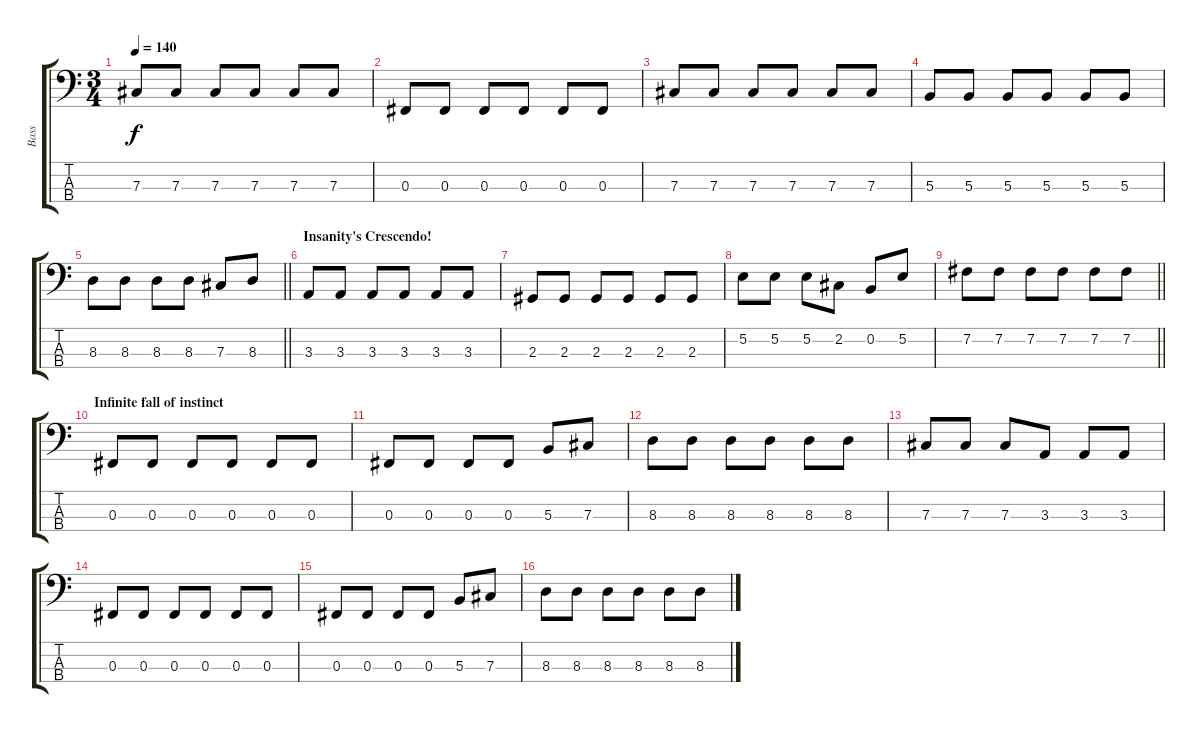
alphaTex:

\track ("Bass" "Bass") {instrument electricbassfinger}
\staff {score tabs}
\tuning (E2 B1 Gb1 Db1) {hide}
\ts (3 4)
\tempo 140
\clef f4
\ks c
7.3.8{dy f} 7.3.8 7.3.8 7.3.8 7.3.8 7.3.8 |
0.3.8 0.3.8 0.3.8 0.3.8 0.3.8 0.3.8 |
7.3.8 7.3.8 7.3.8 7.3.8 7.3.8 7.3.8 |
5.3.8 5.3.8 5.3.8 5.3.8 5.3.8 5.3.8 |
\barLineRight lightlight
8.3.8 8.3.8 8.3.8 8.3.8 7.3.8 8.3.8 |
\section ("" "Insanity's Crescendo!")
3.3.8 3.3.8 3.3.8 3.3.8 3.3.8 3.3.8 |
2.3.8 2.3.8 2.3.8 2.3.8 2.3.8 2.3.8 |
5.2.8 5.2.8 5.2.8 2.2.8 0.2.8 5.2.8 |
\barLineRight lightlight
7.2.8 7.2.8 7.2.8 7.2.8 7.2.8 7.2.8 |
\section ("" "Infinite fall of instinct")
0.3.8 0.3.8 0.3.8 0.3.8 0.3.8 0.3.8 |
0.3.8 0.3.8 0.3.8 0.3.8 5.3.8 7.3.8 |
8.3.8 8.3.8 8.3.8 8.3.8 8.3.8 8.3.8 |
7.3.8 7.3.8 7.3.8 3.3.8 3.3.8 3.3.8 |
0.3.8 0.3.8 0.3.8 0.3.8 0.3.8 0.3.8 |
0.3.8 0.3.8 0.3.8 0.3.8 5.3.8 7.3.8 |
8.3.8 8.3.8 8.3.8 8.3.8 8.3.8 8.3.8
